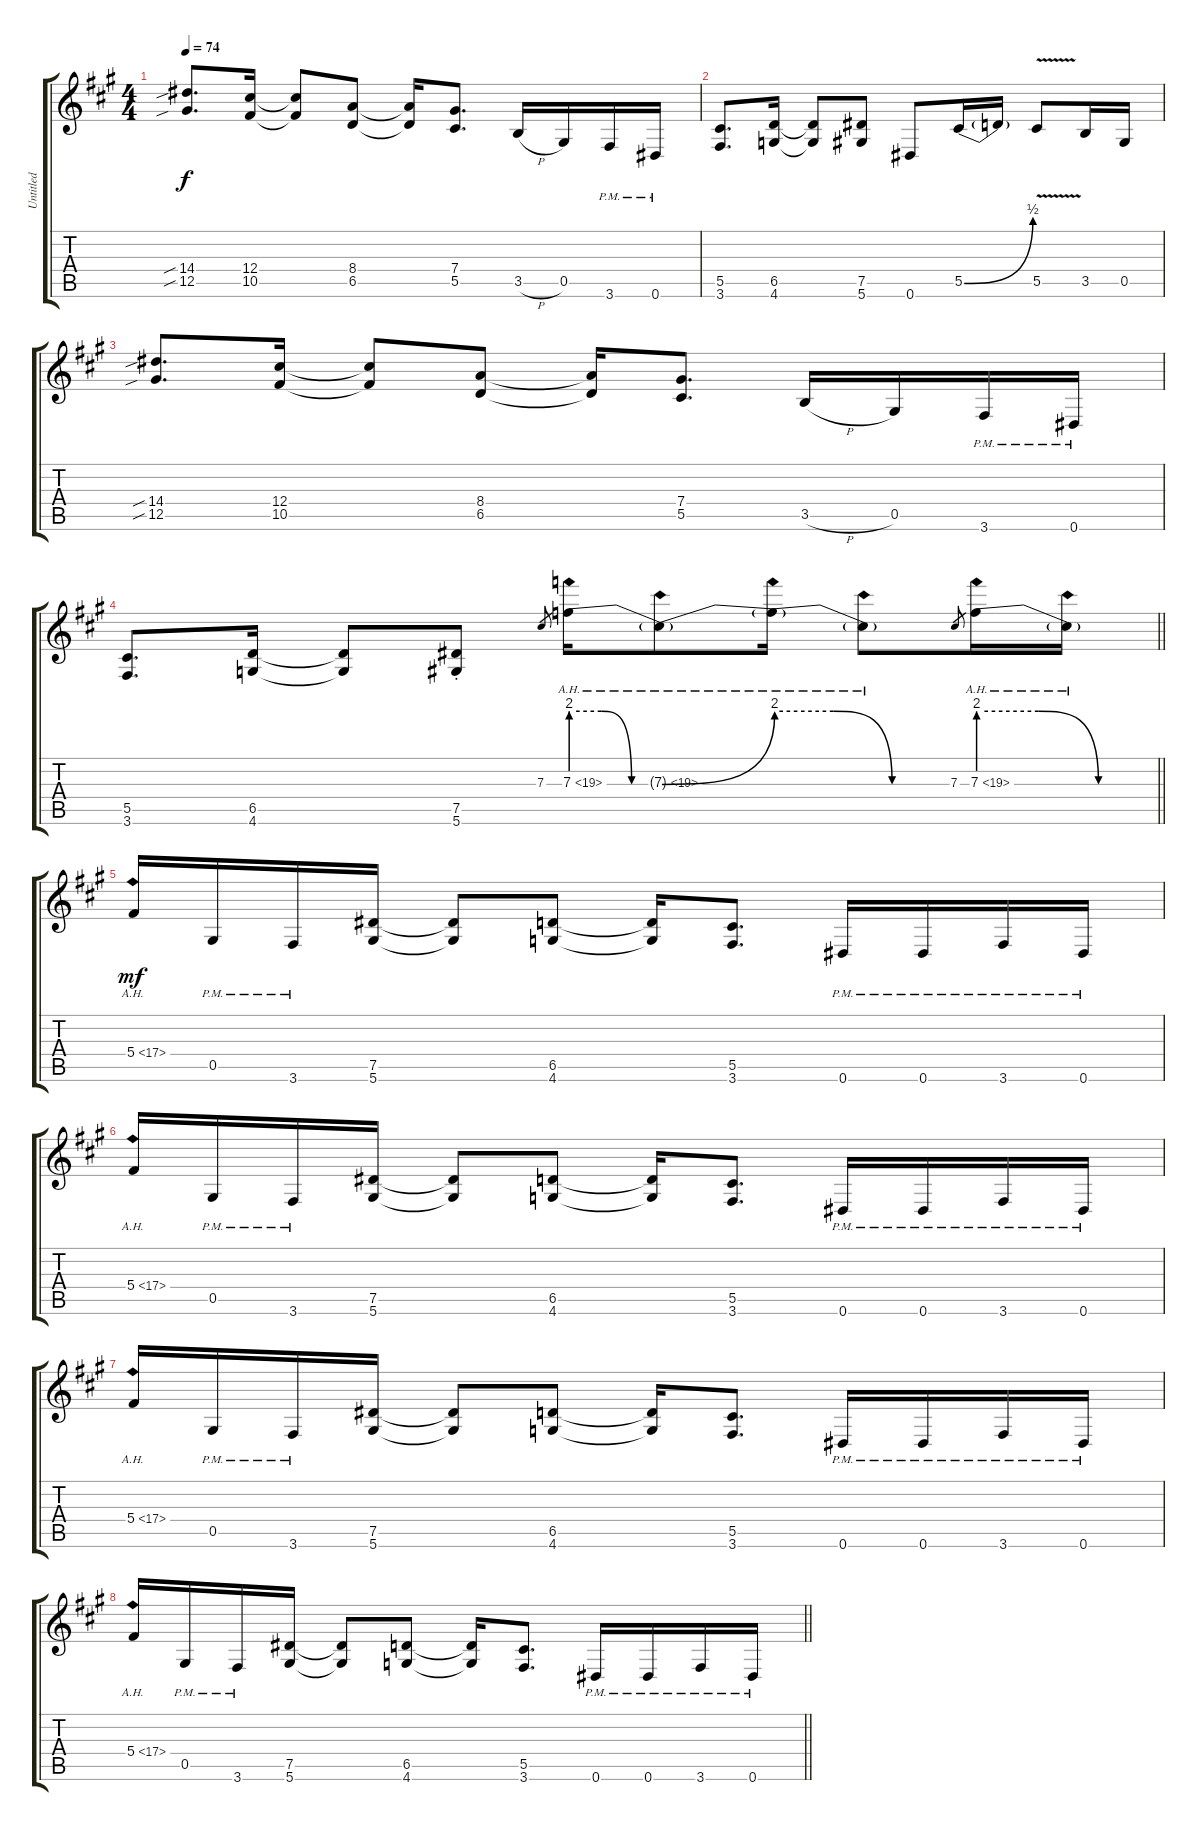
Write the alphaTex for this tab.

\track ("Untitled" "Untitled") {instrument distortionguitar}
\staff {score tabs}
\tuning (Eb4 Bb3 Gb3 Db3 Ab2 Eb2) {hide}
\ts (4 4)
\tempo 74
\clef g2
\ks a
(14.4{sib} 12.5{sib}).8{d dy f} (12.4 10.5).16 (12.4{t} 10.5{t}).8 (8.4 6.5).8 (8.4{t} 6.5{t}).16 (7.4 5.5).8{d} 3.5{h}.16 0.5.16 3.6{pm}.16 0.6{pm}.16 |
(5.5 3.6).8{d} (6.5 4.6).16 (6.5{t} 4.6{t}).8 (7.5 5.6).8 0.6.8 5.5{be (bend 0 0 60 2)}.16 5.5{t}.16 5.5{v}.8 3.5.16 0.5.16 |
(14.4{sib} 12.5{sib}).8{d} (12.4 10.5).16 (12.4{t} 10.5{t}).8 (8.4 6.5).8 (8.4{t} 6.5{t}).16 (7.4 5.5).8{d} 3.5{h}.16 0.5.16 3.6{pm}.16 0.6{pm}.16 |
\barLineRight lightlight
(5.5 3.6).8{d} (6.5 4.6).16 (6.5{t} 4.6{t}).8 (7.5{st} 5.6{st}).8 7.3.8{gr} 7.3{be (custom 0 8 20 8 40 0 60 0) ah 12}.16 7.3{be (bend 0 0 60 8) ah 12 t}.8 7.3{be (custom 0 8 20 8 40 0 60 0) ah 12 t}.16 7.3{ah 12 t}.8 7.3.8{gr} 7.3{be (custom 0 8 20 8 40 0 60 0) ah 12}.16 7.3{ah 12 t}.16 |
5.4{ah 12}.16{dy mf} 0.5{pm}.16 3.6{pm}.16 (7.5 5.6).16 (7.5{t} 5.6{t}).8 (6.5 4.6).8 (6.5{t} 4.6{t}).16 (5.5 3.6).8{d} 0.6{pm}.16 0.6{pm}.16 3.6{pm}.16 0.6{pm}.16 |
5.4{ah 12}.16 0.5{pm}.16 3.6{pm}.16 (7.5 5.6).16 (7.5{t} 5.6{t}).8 (6.5 4.6).8 (6.5{t} 4.6{t}).16 (5.5 3.6).8{d} 0.6{pm}.16 0.6{pm}.16 3.6{pm}.16 0.6{pm}.16 |
5.4{ah 12}.16 0.5{pm}.16 3.6{pm}.16 (7.5 5.6).16 (7.5{t} 5.6{t}).8 (6.5 4.6).8 (6.5{t} 4.6{t}).16 (5.5 3.6).8{d} 0.6{pm}.16 0.6{pm}.16 3.6{pm}.16 0.6{pm}.16 |
\barLineRight lightlight
5.4{ah 12}.16 0.5{pm}.16 3.6{pm}.16 (7.5 5.6).16 (7.5{t} 5.6{t}).8 (6.5 4.6).8 (6.5{t} 4.6{t}).16 (5.5 3.6).8{d} 0.6{pm}.16 0.6{pm}.16 3.6{pm}.16 0.6{pm}.16
